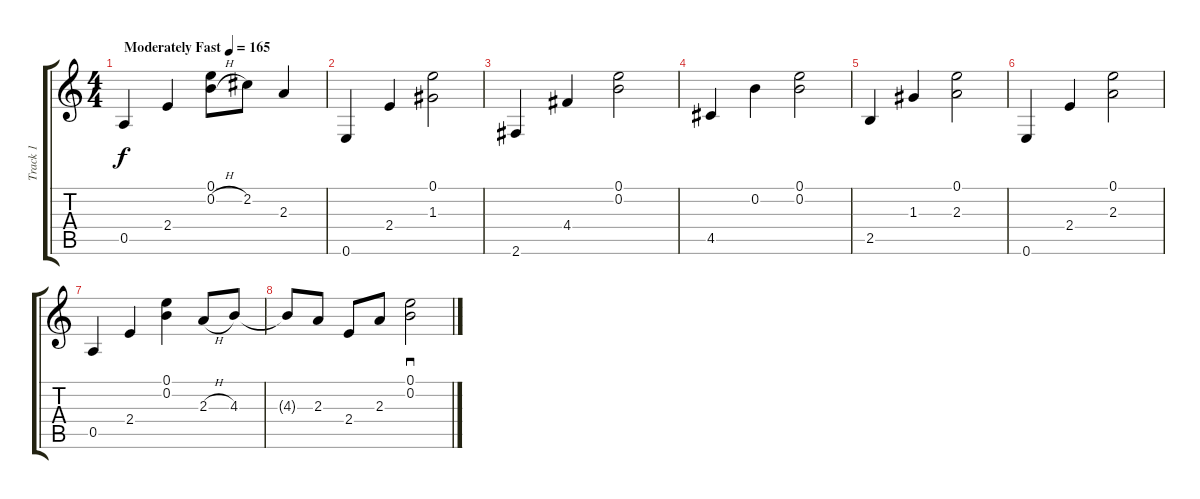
\track ("Track 1" "Track 1") {instrument acousticguitarsteel}
\staff {score tabs}
\tuning (E4 B3 G3 D3 A2 E2) {hide}
\ts (4 4)
\tempo (165 "Moderately Fast")
\clef g2
\ks c
0.5.4{dy f instrument acousticguitarsteel} 2.4.4 (0.1 0.2{h}).8 2.2.8 2.3.4 |
0.6.4 2.4.4 (0.1 1.3).2 |
2.6.4 4.4.4 (0.1 0.2).2 |
4.5.4 0.2.4 (0.1 0.2).2 |
2.5.4 1.3.4 (0.1 2.3).2 |
0.6.4 2.4.4 (0.1 2.3).2 |
0.5.4 2.4.4 (0.1 0.2).4 2.3{h}.8 4.3.8 |
4.3{t}.8 2.3.8 2.4.8 2.3.8 (0.1 0.2).2{sd}
